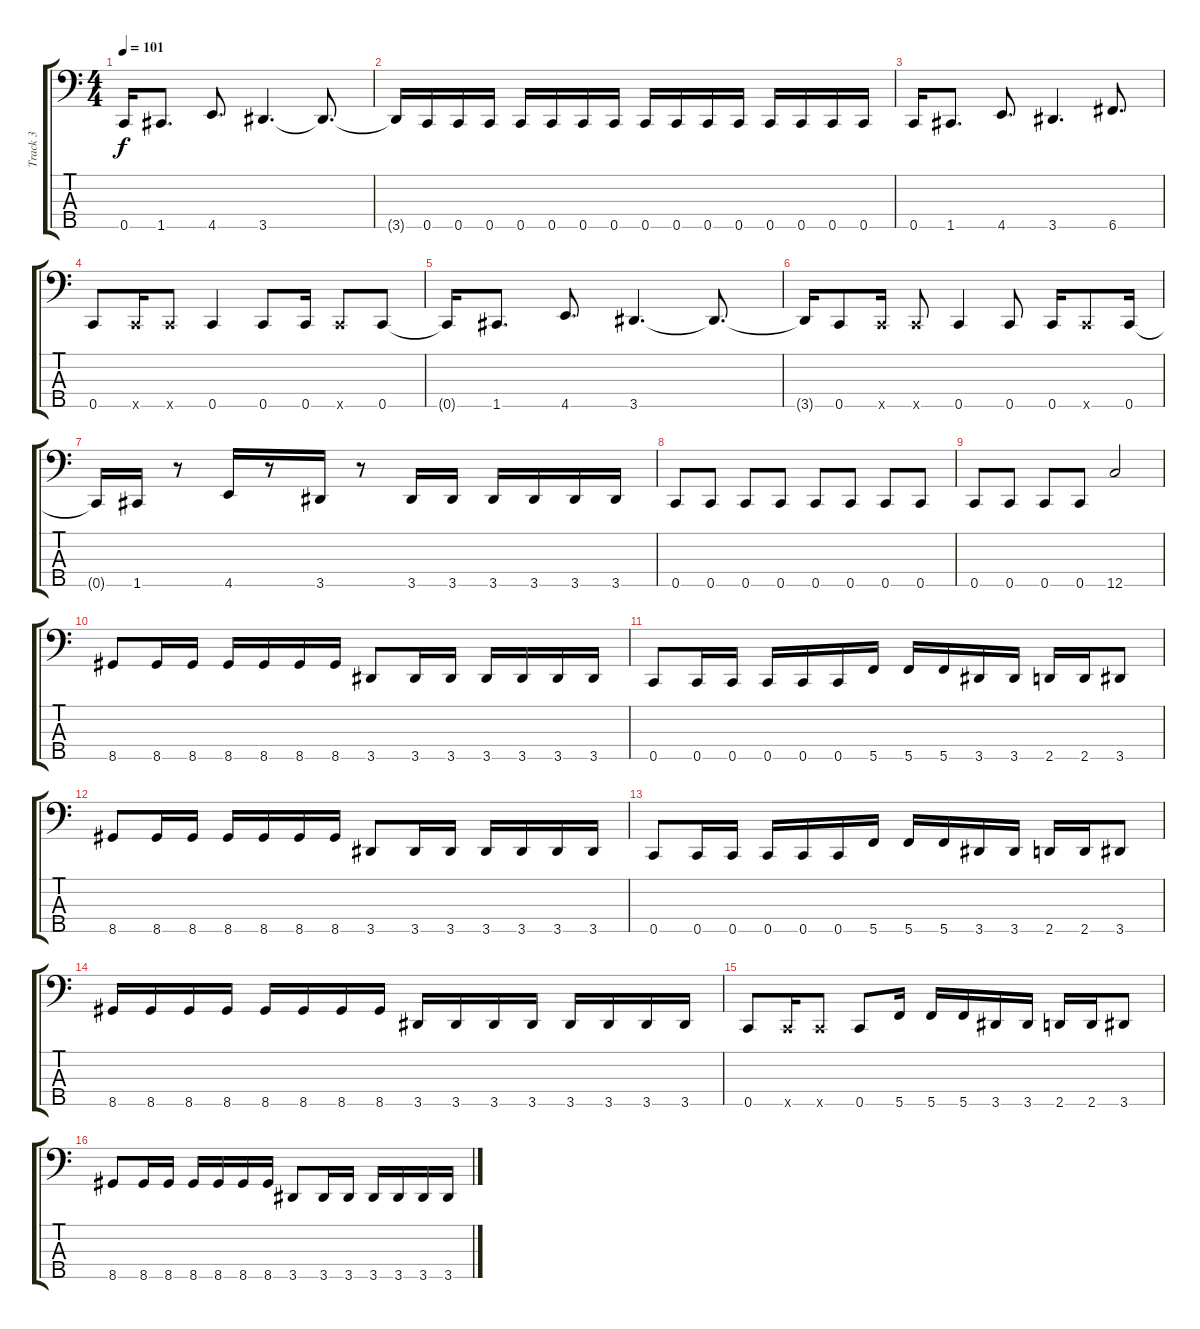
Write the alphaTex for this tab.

\track ("Track 3" "Track 3") {instrument electricbassfinger}
\staff {score tabs}
\tuning (A2 F2 C2 G1 C1) {hide}
\ts (4 4)
\tempo 101
\clef f4
\ks c
0.5.16{dy f} 1.5.8{d} 4.5.8{d} 3.5.4{d} 3.5{t}.8{d} |
3.5{t}.16 0.5.16 0.5.16 0.5.16 0.5.16 0.5.16 0.5.16 0.5.16 0.5.16 0.5.16 0.5.16 0.5.16 0.5.16 0.5.16 0.5.16 0.5.16 |
0.5.16 1.5.8{d} 4.5.8{d} 3.5.4{d} 6.5.8{d} |
0.5.8 0.5{x}.16 0.5{x}.8 0.5.4 0.5.8 0.5.16 0.5{x}.8 0.5.8 |
0.5{t}.16 1.5.8{d} 4.5.8{d} 3.5.4{d} 3.5{t}.8{d} |
3.5{t}.16 0.5.8 0.5{x}.16 0.5{x}.8 0.5.4 0.5.8 0.5.16 0.5{x}.8 0.5.16 |
0.5{t}.16 1.5.16 r.8 4.5.16 r.8 3.5.16 r.8 3.5.16 3.5.16 3.5.16 3.5.16 3.5.16 3.5.16 |
0.5.8 0.5.8 0.5.8 0.5.8 0.5.8 0.5.8 0.5.8 0.5.8 |
0.5.8 0.5.8 0.5.8 0.5.8 12.5.2 |
8.5.8 8.5.16 8.5.16 8.5.16 8.5.16 8.5.16 8.5.16 3.5.8 3.5.16 3.5.16 3.5.16 3.5.16 3.5.16 3.5.16 |
0.5.8 0.5.16 0.5.16 0.5.16 0.5.16 0.5.16 5.5.16 5.5.16 5.5.16 3.5.16 3.5.16 2.5.16 2.5.16 3.5.8 |
8.5.8 8.5.16 8.5.16 8.5.16 8.5.16 8.5.16 8.5.16 3.5.8 3.5.16 3.5.16 3.5.16 3.5.16 3.5.16 3.5.16 |
0.5.8 0.5.16 0.5.16 0.5.16 0.5.16 0.5.16 5.5.16 5.5.16 5.5.16 3.5.16 3.5.16 2.5.16 2.5.16 3.5.8 |
8.5.16 8.5.16 8.5.16 8.5.16 8.5.16 8.5.16 8.5.16 8.5.16 3.5.16 3.5.16 3.5.16 3.5.16 3.5.16 3.5.16 3.5.16 3.5.16 |
0.5.8 0.5{x}.16 0.5{x}.8 0.5.8 5.5.16 5.5.16 5.5.16 3.5.16 3.5.16 2.5.16 2.5.16 3.5.8 |
8.5.8 8.5.16 8.5.16 8.5.16 8.5.16 8.5.16 8.5.16 3.5.8 3.5.16 3.5.16 3.5.16 3.5.16 3.5.16 3.5.16
